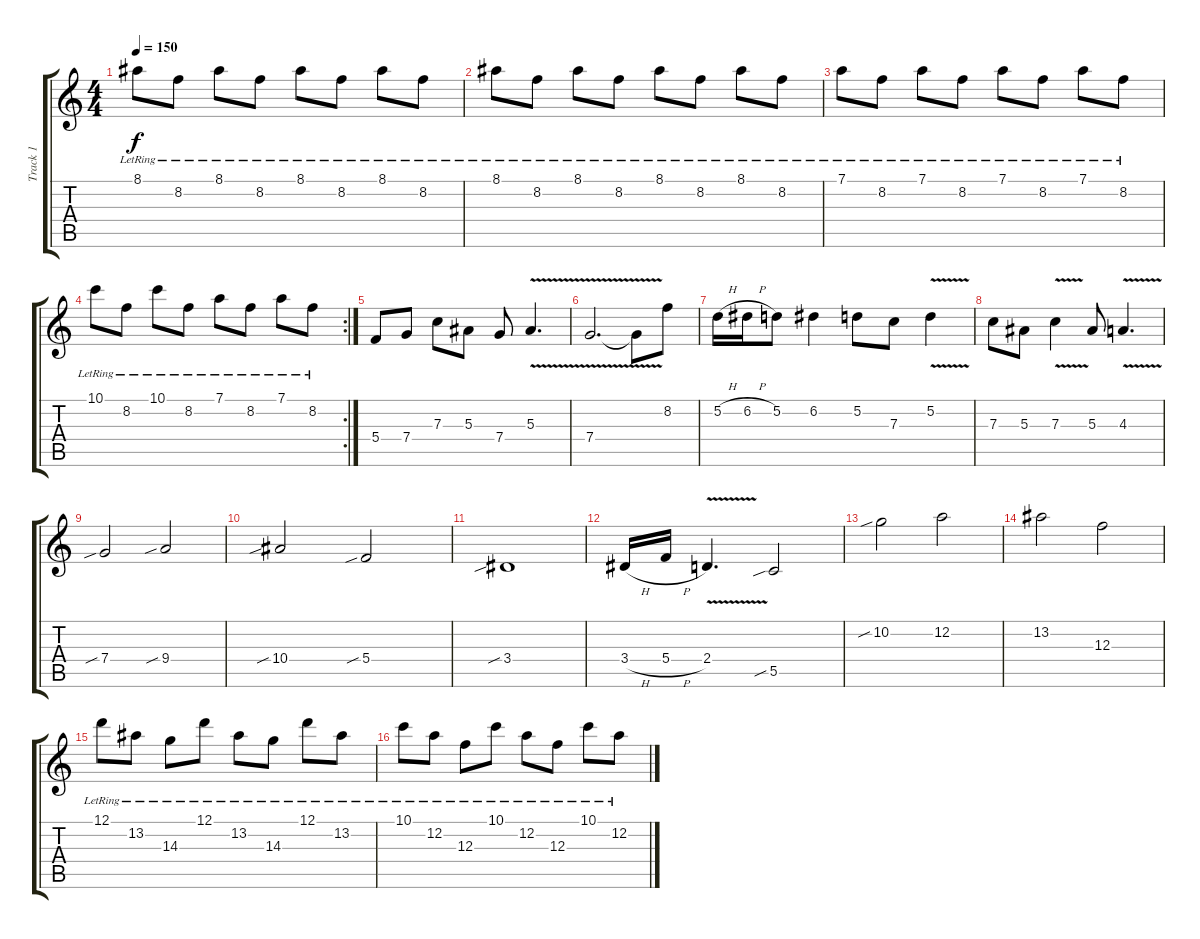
\track ("Track 1" "Track 1") {instrument acousticguitarnylon}
\staff {score tabs}
\tuning (D4 A3 F3 C3 G2 C2) {hide}
\ts (4 4)
\tempo 150
\clef g2
\ks c
8.1{lr}.8{dy f} 8.2{lr}.8 8.1{lr}.8 8.2{lr}.8 8.1{lr}.8 8.2{lr}.8 8.1{lr}.8 8.2{lr}.8 |
8.1{lr}.8 8.2{lr}.8 8.1{lr}.8 8.2{lr}.8 8.1{lr}.8 8.2{lr}.8 8.1{lr}.8 8.2{lr}.8 |
7.1{lr}.8 8.2{lr}.8 7.1{lr}.8 8.2{lr}.8 7.1{lr}.8 8.2{lr}.8 7.1{lr}.8 8.2{lr}.8 |
\rc 2
10.1{lr}.8 8.2{lr}.8 10.1{lr}.8 8.2{lr}.8 7.1{lr}.8 8.2{lr}.8 7.1{lr}.8 8.2{lr}.8 |
5.4.8{volume 16 instrument electricguitarclean} 7.4.8 7.3.8 5.3.8 7.4.8 5.3{v}.4{d} |
7.4{v}.2{d} 7.4{t}.8 8.2.8 |
5.2{h}.16 6.2{h}.16 5.2.8 6.2.4 5.2.8 7.3.8 5.2{v}.4 |
7.3.8 5.3.8 7.3{v}.4 5.3.8 4.3{v}.4{d} |
7.4{sib}.2 9.4{sib}.2 |
10.4{sib}.2 5.4{sib}.2 |
3.4{sib}.1 |
3.4{h}.16 5.4{h}.16 2.4{v}.4{d} 5.5{sib}.2 |
10.2{sib}.2 12.2.2 |
13.2.2 12.3.2 |
12.1{lr}.8 13.2{lr}.8 14.3{lr}.8 12.1{lr}.8 13.2{lr}.8 14.3{lr}.8 12.1{lr}.8 13.2{lr}.8 |
10.1{lr}.8 12.2{lr}.8 12.3{lr}.8 10.1{lr}.8 12.2{lr}.8 12.3{lr}.8 10.1{lr}.8 12.2{lr}.8
